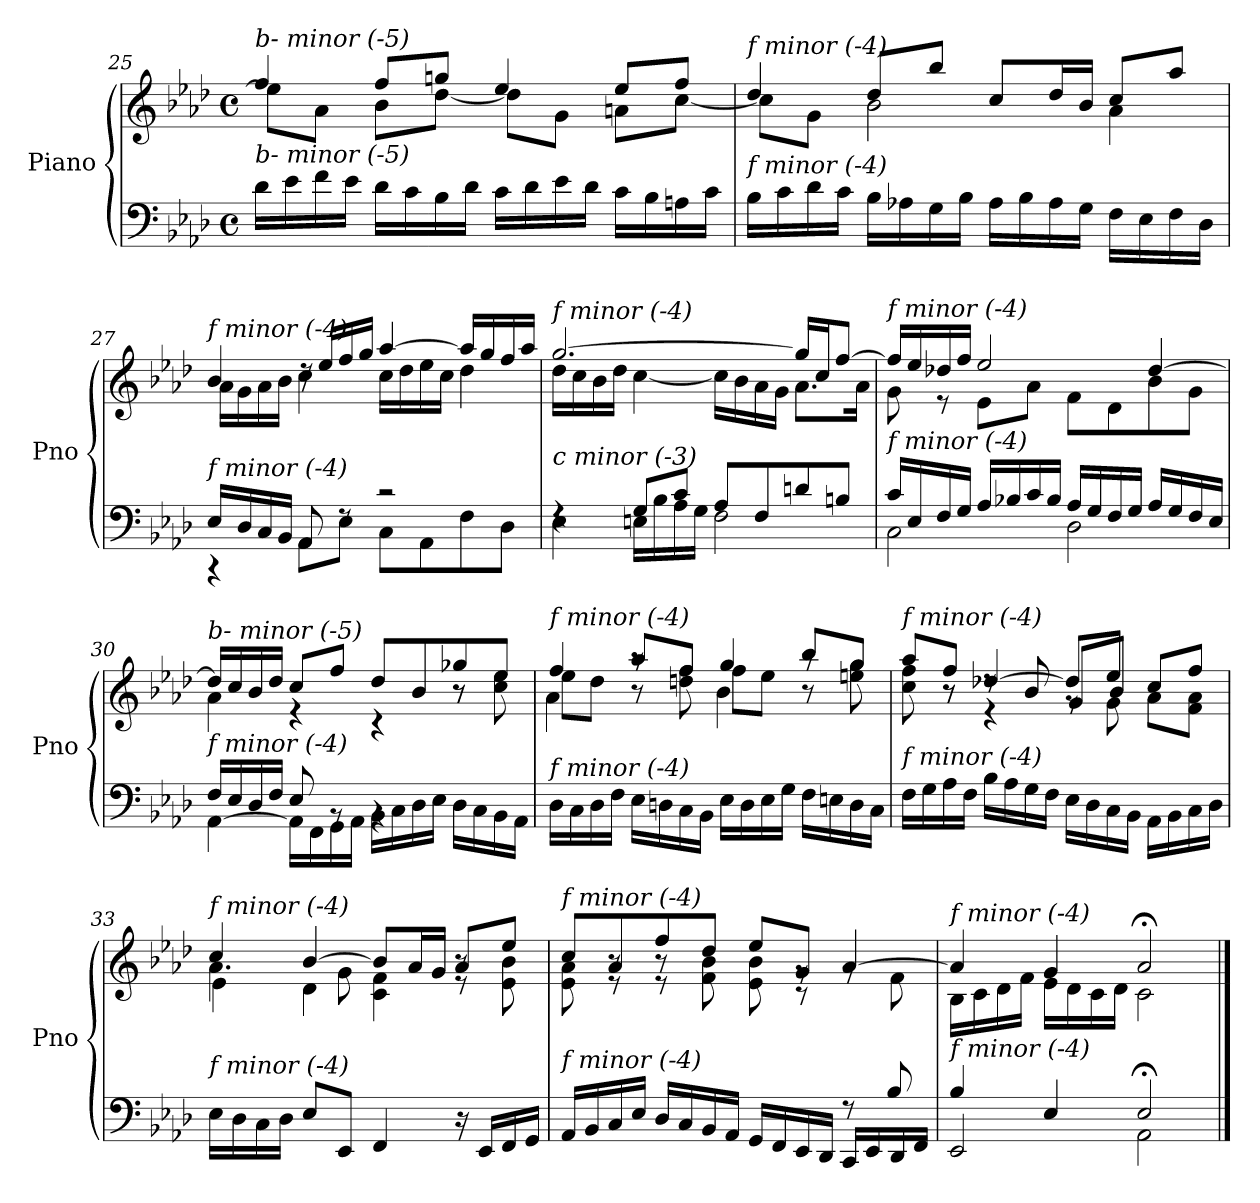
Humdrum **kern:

**kern	**kern
*part1	*part1
*staff2	*staff1
*I"Piano	*
*I'Pno	*
!!LO:LB:g=z
*clefF4	*clefG2
*k[b-e-a-d-]	*k[b-e-a-d-]
*M4/4	*M4/4
*met(c)	*met(c)
=25	=25
*	*^
!	!LO:TX:i:t=b- minor (-5)	!
!LO:TX:i:t=b- minor (-5)	!	!
16d-\LL	4ff/	8ee-\L]
16e-\	.	.
16f\	.	8a-\J
16e-\JJ	.	.
16d-\LL	8ff/L	8b-\L
16c\	.	.
16B-\	8ggn/J	[8dd-\J
16d-\JJ	.	.
16c\LL	4ee-/	8dd-\L]
16d-\	.	.
16e-\	.	8g\J
16d-\JJ	.	.
16c\LL	8ee-/L	8an\L
16B-\	.	.
16An\	8ff/J	[8cc\J
16c\JJ	.	.
=26	=26	=26
!	!LO:TX:i:t=f minor (-4)	!
!LO:TX:i:t=f minor (-4)	!	!
16B-\LL	4dd-/	8cc\L]
16c\	.	.
16d-\	.	8g\J
16c\JJ	.	.
16B-\LL	8dd-/L	2b-\
16A-X\	.	.
16G\	8bb-/J	.
16B-\JJ	.	.
16A-\LL	8cc/L	.
16B-\	.	.
16A-\	16dd-/L	.
16G\JJ	16b-/JJ	.
16F\LL	8cc/L	4a-\
16E-\	.	.
16F\	8aa-/J	.
16D-\JJ	.	.
!!LO:LB:g=z	!!
=27	=27	=27
*^	*	*
!	!	!LO:TX:i:t=f minor (-4)	!
!LO:TX:i:t=f minor (-4)	!	!	!
16E-/LL	4r	4b-/	16a-\LL
16D-/	.	.	16g\
16C/	.	.	16a-\
16BB-/JJ	.	.	16b-\JJ
8AA-/	8AA-\L	16rdd	4cc\
.	.	16ee-/LL	.
8rF	8E-\J	16ff/	.
.	.	16gg/JJ	.
2r	8C\L	[4aa-/	16cc\LL
.	.	.	16dd-\
.	8AA-\	.	16ee-\
.	.	.	16cc\JJ
.	8F\	16aa-/LL]	4dd-\
.	.	16gg/	.
.	8D-\J	16ff/	.
.	.	16aa-/JJ	.
=28	=28	=28	=28
!	!	!LO:TX:i:t=f minor (-4)	!
!LO:TX:i:t=c minor (-3)	!	!	!
4rF	4E-\	[2.gg/	16dd-\LL
.	.	.	16cc\
.	.	.	16b-\
.	.	.	16dd-\JJ
8G/L	16En\LL	.	[4cc\
.	16B-\	.	.
8c/J	16A-\	.	.
.	16G\JJ	.	.
8A-/L	2F\	.	16cc\LL]
.	.	.	16b-\
8F/	.	.	16a-\
.	.	.	16g\JJ
8dn/	.	16gg/LL]	8.a-\L
.	.	16cc/J	.
8Bn/J	.	[8ff/J	.
.	.	.	16a-\Jk
!!LO:PB:g=z	!!
=29	=29	=29	=29
!	!	!LO:TX:i:t=f minor (-4)	!
!LO:TX:i:t=f minor (-4)	!	!	!
16c/LL	2C\	16ff/LL]	8g\
16E-/	.	16ee-/	.
16F/	.	16dd-X/	8r
16G/JJ	.	16ff/JJ	.
16A-/LL	.	2ee-/	8e-\L
16B-X/	.	.	.
16c/	.	.	8a-\J
16B-/JJ	.	.	.
16A-/LL	2D-\	.	8f\L
16G/	.	.	.
16F/	.	.	8d-\
16G/JJ	.	.	.
16A-/LL	.	[4dd-/	8b-\
16G/	.	.	.
16F/	.	.	8g\J
16E-/JJ	.	.	.
!!LO:LB:g=z
=30	=30	=30	=30
*	*^	*^	*^
!	!	!	!LO:TX:i:t=b- minor (-5)	!	!	!
!LO:TX:i:t=f minor (-4)	!	!	!	!	!	!
2.ryy	16F/LL	[4AA-\	16dd-/LL]	4a-\	2.ryy	2.ryy
.	16E-/	.	16cc/	.	.	.
.	16D-/	.	16b-/	.	.	.
.	16F/JJ	.	16dd-/JJ	.	.	.
.	8E-/	16AA-\LL]	8cc/L	4r	.	.
.	.	16FF\	.	.	.	.
.	8rBB	16GG\	8ff/J	.	.	.
.	.	16AA-\JJ	.	.	.	.
.	4rBB	16BB-\LL	8dd-/L	4r	.	.
.	.	16C\	.	.	.	.
.	.	16D-\	8b-/	.	.	.
.	.	16E-\JJ	.	.	.	.
8ryy	16D-\LL	4ryy	8gg-X/	8r	8r	4ryy
.	16C\	.	.	.	.	.
8ryy	16BB-\	.	8ee-/J	8cc\ 8ee-\	8ryy	.
.	16AA-\JJ	.	.	.	.	.
*	*v	*v	*	*	*	*
*	*	*	*	*v	*v
=31	=31	=31	=31	=31
!	!	!LO:TX:i:t=f minor (-4)	!	!
!LO:TX:i:t=f minor (-4)	!	!	!	!
4.ryy	16D-\LL	4ff/	8ee-\L	4a-\
.	16C\	.	.	.
.	16D-\	.	8dd-\J	.
.	16F\JJ	.	.	.
.	16E-\LL	8aa-/L	8raa	8r
.	16Dn\	.	.	.
8ryy	16C\	8ff/J	8ddn\ 8ff\	8ryy
.	16BB-\JJ	.	.	.
4.ryy	16E-\LL	4gg/	8ff\L	4b-\
.	16D\	.	.	.
.	16E-\	.	8ee-\J	.
.	16G\JJ	.	.	.
.	16F\LL	8bb-/L	8raa	8r
.	16En\	.	.	.
8ryy	16D\	8gg/J	8een\ 8gg\	8ryy
.	16C\JJ	.	.	.
!!LO:LB:g=z	!!	!!
=32	=32	=32	=32	=32
!	!	!LO:TX:i:t=f minor (-4)	!	!
!LO:TX:i:t=f minor (-4)	!	!	!	!
8ryy	16F\LL	8aa-/L	8cc\ 8ff\	8ryy
.	16G\	.	.	.
2ryy	16A-\	8ff/J	8r	8r
.	16F\JJ	.	.	.
.	16B-\LL	[4dd-X/	8rdd	4re
.	16A-\	.	.	.
.	16G\	.	8b-/	.
.	16F\JJ	.	.	.
.	16E-\LL	8dd-/L]	8g/L	8rg
.	16D-\	.	.	.
8ryy	16C\	8ee-/J	8b-/J	8g\
.	16BB-\JJ	.	.	.
4ryy	16AA-\LL	8cc/L	8a-\L	4ryy
.	16BB-\	.	.	.
.	16C\	8ff/J	8f\ 8a-\J	.
.	16D-\JJ	.	.	.
!!LO:LB:g=z	!!	!!
=33	=33	=33	=33	=33
!	!	!LO:TX:i:t=f minor (-4)	!	!
!LO:TX:i:t=f minor (-4)	!	!	!	!
2ryy	16E-\LL	4cc/	4.a-\	4e-\
.	16D-\	.	.	.
.	16C\	.	.	.
.	16D-\JJ	.	.	.
.	8E-/L	[4b-/	.	4d-\
.	8EE-/J	.	8g\	.
4ryy	4FF/	8b-/L]	4c\ 4f\	4ryy
.	.	16a-/L	.	.
.	.	16g/JJ	.	.
8ryy	16r	8a-/L	8r	8re
.	16EE-/LL	.	.	.
8ryy	16FF/	8ee-/J	8e-\ 8b-\	8ryy
.	16GG/JJ	.	.	.
=34	=34	=34	=34	=34
*	*^	*	*	*^
!	!	!	!LO:TX:i:t=f minor (-4)	!	!	!
!LO:TX:i:t=f minor (-4)	!	!	!	!	!	!
8ryy	16AA-/LL	2.ryy	8cc/L	8e-\ 8a-\	8ryy	2.ryy
.	16BB-/	.	.	.	.	.
4ryy	16C/	.	8a-/	8r	8re	.
.	16E-/JJ	.	.	.	.	.
.	16D-/LL	.	8ff/	8r	8re	.
.	16C/	.	.	.	.	.
4ryy	16BB-/	.	8dd-/J	8f\ 8b-\	4ryy	.
.	16AA-/JJ	.	.	.	.	.
.	16GG/LL	.	8ee-/L	8e-\ 8b-\	.	.
.	16FF/	.	.	.	.	.
8ryy	16EE-/	.	8g/J	8rg	8rc	.
.	16DD-/JJ	.	.	.	.	.
4ryy	16CC/LL	8rF	[4a-/	8rg	4ryy	4ryy
.	16EE-/	.	.	.	.	.
.	16DD-/	8B-/	.	8f\	.	.
.	16FF/JJ	.	.	.	.	.
*	*v	*v	*	*	*	*
*	*	*	*v	*v	*v
=35	=35	=35	=35
!	!	!LO:TX:i:t=f minor (-4)	!
!LO:TX:i:t=f minor (-4)	!	!	!
2EE-/	4B-/	4a-/]	16B-\LL
.	.	.	16c\
.	.	.	16d-\
.	.	.	16f\JJ
.	4E-/	4g/	16e-\LL
.	.	.	16d-\
.	.	.	16c\
.	.	.	16d-\JJ
2AA-;\	2E-/	2a-;</	2c\
*v	*v	*	*
*	*v	*v
==	==
*-	*-
